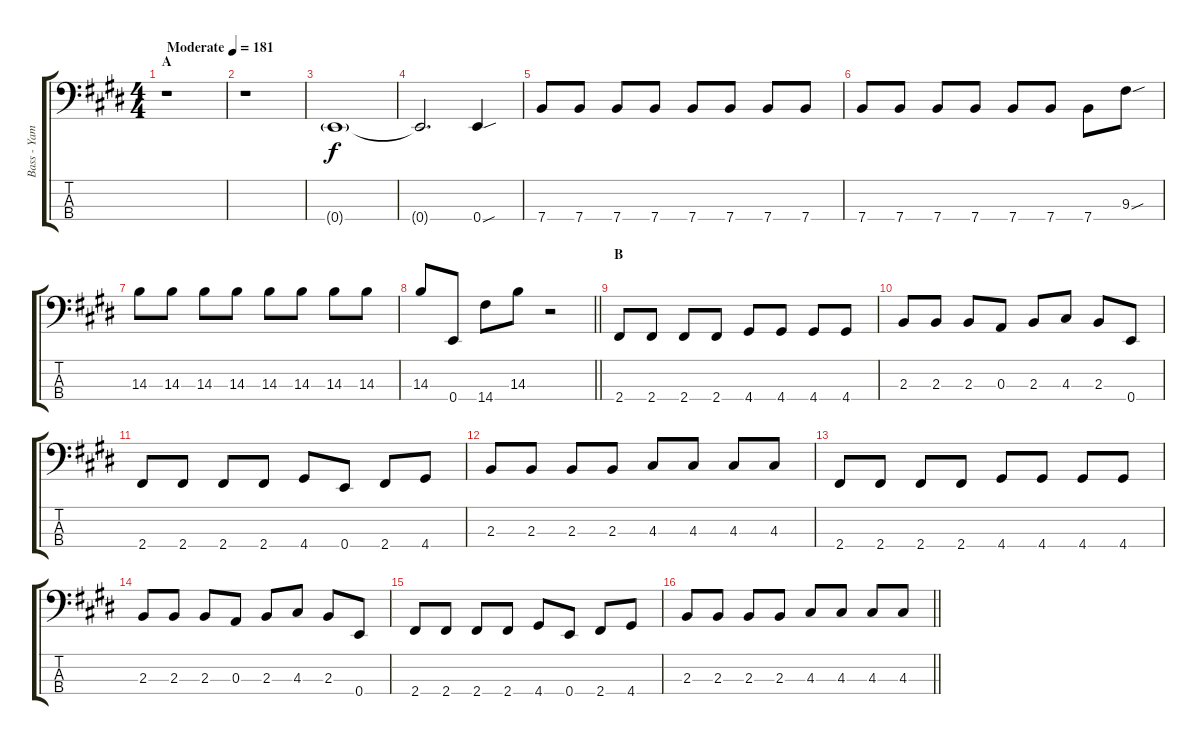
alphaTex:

\track ("Bass - Yamada" "Bass - Yam") {instrument electricbasspick}
\staff {score tabs}
\tuning (G2 D2 A1 E1) {hide}
\ts (4 4)
\section ("" "A")
\tempo (181 "Moderate")
\clef f4
\ks e
r.1{dy f instrument electricbasspick} |
r.1 |
0.4{g}.1 |
0.4{t}.2{d} 0.4{sou}.4 |
7.4.8 7.4.8 7.4.8 7.4.8 7.4.8 7.4.8 7.4.8 7.4.8 |
7.4.8 7.4.8 7.4.8 7.4.8 7.4.8 7.4.8 7.4.8 9.3{sou}.8 |
14.3.8 14.3.8 14.3.8 14.3.8 14.3.8 14.3.8 14.3.8 14.3.8 |
\barLineRight lightlight
14.3.8 0.4.8 14.4.8 14.3.8 r.2 |
\section ("" "B")
2.4.8 2.4.8 2.4.8 2.4.8 4.4.8 4.4.8 4.4.8 4.4.8 |
2.3.8 2.3.8 2.3.8 0.3.8 2.3.8 4.3.8 2.3.8 0.4.8 |
2.4.8 2.4.8 2.4.8 2.4.8 4.4.8 0.4.8 2.4.8 4.4.8 |
2.3.8 2.3.8 2.3.8 2.3.8 4.3.8 4.3.8 4.3.8 4.3.8 |
2.4.8 2.4.8 2.4.8 2.4.8 4.4.8 4.4.8 4.4.8 4.4.8 |
2.3.8 2.3.8 2.3.8 0.3.8 2.3.8 4.3.8 2.3.8 0.4.8 |
2.4.8 2.4.8 2.4.8 2.4.8 4.4.8 0.4.8 2.4.8 4.4.8 |
\barLineRight lightlight
2.3.8 2.3.8 2.3.8 2.3.8 4.3.8 4.3.8 4.3.8 4.3.8
